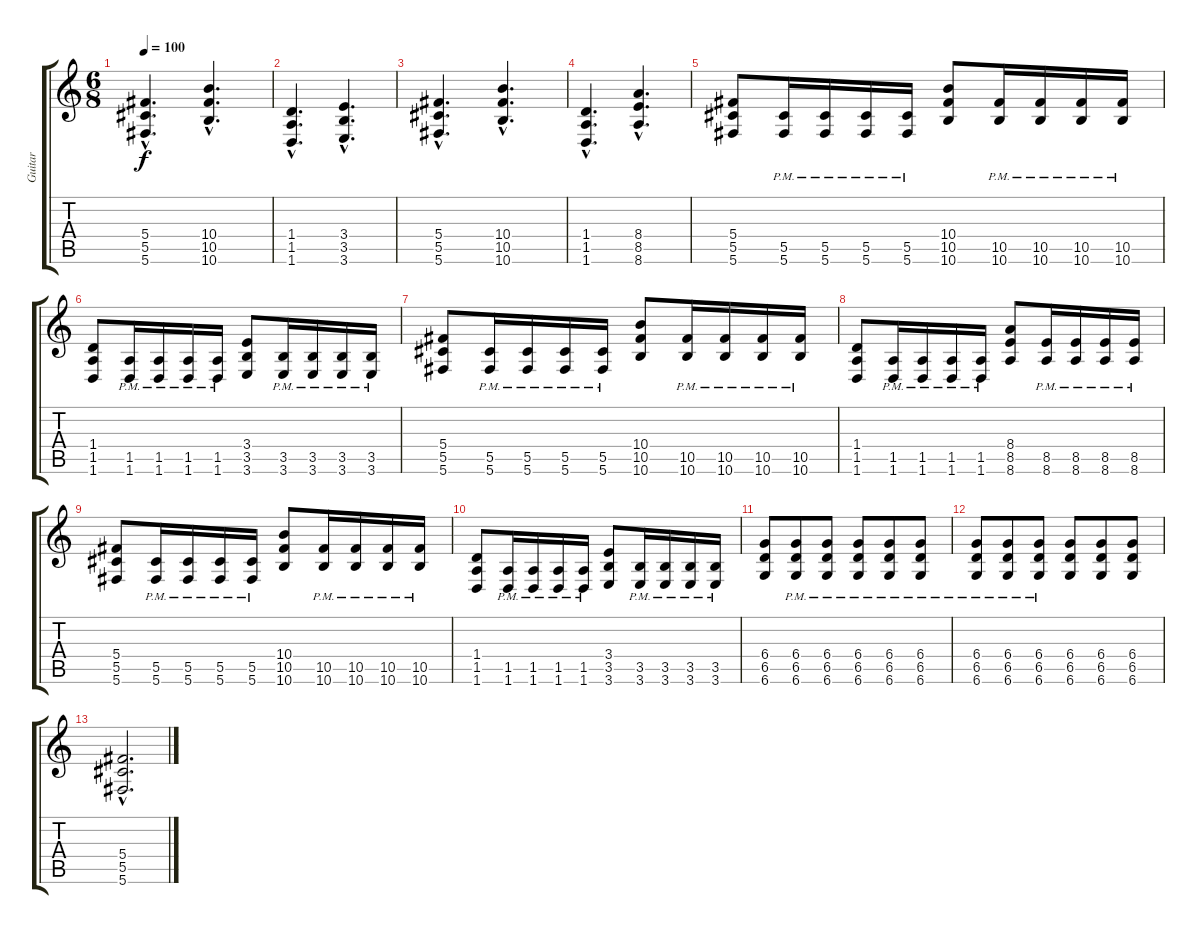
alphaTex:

\track ("Guitar" "Guitar") {instrument distortionguitar}
\staff {score tabs}
\tuning (Eb4 Bb3 Gb3 Db3 Ab2 Db2) {hide}
\ts (6 8)
\tempo 100
\clef g2
\ks c
(5.4{hac} 5.5{hac} 5.6{hac}).4{d dy f} (10.4{hac} 10.5{hac} 10.6{hac}).4{d} |
(1.4{hac} 1.5{hac} 1.6{hac}).4{d} (3.4{hac} 3.5{hac} 3.6{hac}).4{d} |
(5.4{hac} 5.5{hac} 5.6{hac}).4{d} (10.4{hac} 10.5{hac} 10.6{hac}).4{d} |
(1.4{hac} 1.5{hac} 1.6{hac}).4{d} (8.4{hac} 8.5{hac} 8.6{hac}).4{d} |
(5.4 5.5 5.6).8 (5.5{pm} 5.6{pm}).16 (5.5{pm} 5.6{pm}).16 (5.5{pm} 5.6{pm}).16 (5.5{pm} 5.6{pm}).16 (10.4 10.5 10.6).8 (10.5{pm} 10.6{pm}).16 (10.5{pm} 10.6{pm}).16 (10.5{pm} 10.6{pm}).16 (10.5{pm} 10.6{pm}).16 |
(1.4 1.5 1.6).8 (1.5{pm} 1.6{pm}).16 (1.5{pm} 1.6{pm}).16 (1.5{pm} 1.6{pm}).16 (1.5{pm} 1.6{pm}).16 (3.4 3.5 3.6).8 (3.5{pm} 3.6{pm}).16 (3.5{pm} 3.6{pm}).16 (3.5{pm} 3.6{pm}).16 (3.5{pm} 3.6{pm}).16 |
(5.4 5.5 5.6).8 (5.5{pm} 5.6{pm}).16 (5.5{pm} 5.6{pm}).16 (5.5{pm} 5.6{pm}).16 (5.5{pm} 5.6{pm}).16 (10.4 10.5 10.6).8 (10.5{pm} 10.6{pm}).16 (10.5{pm} 10.6{pm}).16 (10.5{pm} 10.6{pm}).16 (10.5{pm} 10.6{pm}).16 |
(1.4 1.5 1.6).8 (1.5{pm} 1.6{pm}).16 (1.5{pm} 1.6{pm}).16 (1.5{pm} 1.6{pm}).16 (1.5{pm} 1.6{pm}).16 (8.4 8.5 8.6).8 (8.5{pm} 8.6{pm}).16 (8.5{pm} 8.6{pm}).16 (8.5{pm} 8.6{pm}).16 (8.5{pm} 8.6{pm}).16 |
(5.4 5.5 5.6).8 (5.5{pm} 5.6{pm}).16 (5.5{pm} 5.6{pm}).16 (5.5{pm} 5.6{pm}).16 (5.5{pm} 5.6{pm}).16 (10.4 10.5 10.6).8 (10.5{pm} 10.6{pm}).16 (10.5{pm} 10.6{pm}).16 (10.5{pm} 10.6{pm}).16 (10.5{pm} 10.6{pm}).16 |
(1.4 1.5 1.6).8 (1.5{pm} 1.6{pm}).16 (1.5{pm} 1.6{pm}).16 (1.5{pm} 1.6{pm}).16 (1.5{pm} 1.6{pm}).16 (3.4 3.5 3.6).8 (3.5{pm} 3.6{pm}).16 (3.5{pm} 3.6{pm}).16 (3.5{pm} 3.6{pm}).16 (3.5{pm} 3.6{pm}).16 |
(6.4 6.5 6.6).8 (6.4{pm} 6.5{pm} 6.6{pm}).8 (6.4{pm} 6.5{pm} 6.6{pm}).8 (6.4 6.5{pm} 6.6{pm}).8 (6.4 6.5{pm} 6.6{pm}).8 (6.4 6.5{pm} 6.6{pm}).8 |
(6.4 6.5 6.6{pm}).8 (6.4 6.5 6.6{pm}).8 (6.4 6.5 6.6{pm}).8 (6.4 6.5 6.6).8 (6.4 6.5 6.6).8 (6.4 6.5 6.6).8 |
(5.4{hac} 5.5{hac} 5.6{hac}).2{d}
